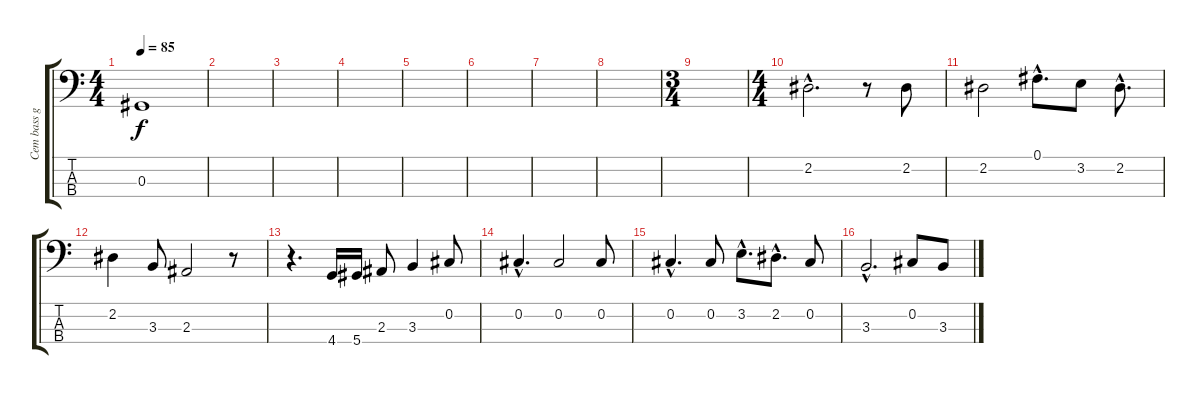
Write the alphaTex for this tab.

\track ("Cem bass gitar" "Cem bass g") {instrument electricbassfinger}
\staff {score tabs}
\tuning (Gb2 Db2 Ab1 Eb1) {hide}
\ts (4 4)
\tempo 85
\tempo 80
\tempo 85
\clef f4
\ks c
0.3.1{dy f instrument electricbassfinger} |
|
|
|
|
|
|
|
\ts (3 4)
|
\ts (4 4)
2.2{hac}.2{d} r.8 2.2.8 |
2.2.2 0.1{hac}.8{d} 3.2.8 2.2{hac}.8{d} |
2.2.4 3.3.8 2.3.2 r.8 |
r.4{d} 4.4.16 5.4.16 2.3.8 3.3.4 0.2.8 |
0.2{hac}.4{d} 0.2.2 0.2.8 |
0.2{hac}.4{d} 0.2.8 3.2{hac}.8{d} 2.2{hac}.8{d} 0.2.8 |
3.3{hac}.2{d} 0.2.8 3.3.8
